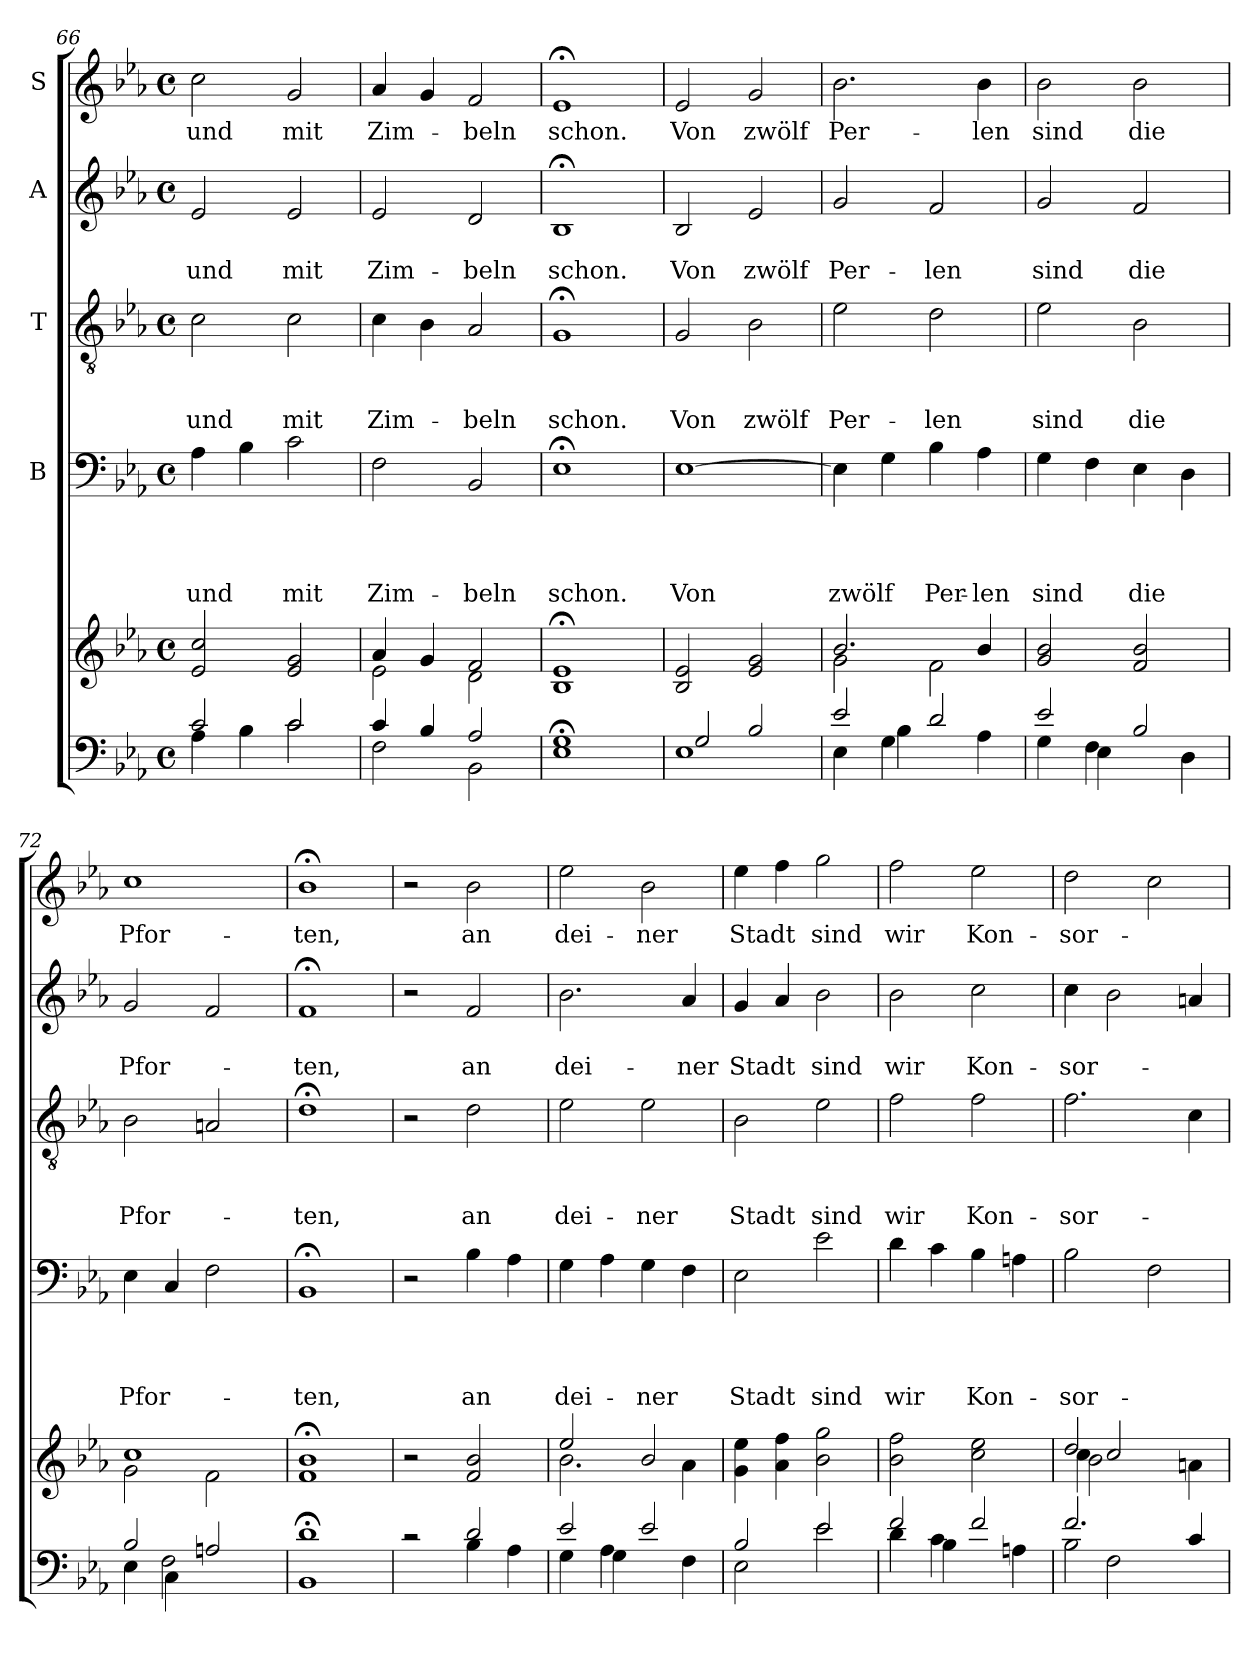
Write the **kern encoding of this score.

**kern	**kern	**kern	**text	**text	**text	**text	**kern	**text	**text	**text	**kern	**text	**text	**kern	**text
*part5	*part5	*part4	*part4	*part4	*part4	*part4	*part3	*part3	*part3	*part3	*part2	*part2	*part2	*part1	*part1
*staff6	*staff5	*staff4	*staff4	*staff4	*staff4	*staff4	*staff3	*staff3	*staff3	*staff3	*staff2	*staff2	*staff2	*staff1	*staff1
*	*	*I"B	*	*	*	*	*I"T	*	*	*	*I"A	*	*	*I"S	*
*clefF4	*clefG2	*clefF4	*	*	*	*	*clefGv2	*	*	*	*clefG2	*	*	*clefG2	*
*k[b-e-a-]	*k[b-e-a-]	*k[b-e-a-]	*	*	*	*	*k[b-e-a-]	*	*	*	*k[b-e-a-]	*	*	*k[b-e-a-]	*
*E-:	*E-:	*E-:	*	*	*	*	*E-:	*	*	*	*E-:	*	*	*E-:	*
*M4/4	*M4/4	*M4/4	*	*	*	*	*M4/4	*	*	*	*M4/4	*	*	*M4/4	*
*met(c)	*met(c)	*met(c)	*	*	*	*	*met(c)	*	*	*	*met(c)	*	*	*met(c)	*
=66	=66	=66	=66	=66	=66	=66	=66	=66	=66	=66	=66	=66	=66	=66	=66
*^	*	*	*	*	*	*	*	*	*	*	*	*	*	*	*
!	!	!	!	!	!	!	!LO:LY:b	!	!	!	!LO:LY:b	!	!	!LO:LY:b	!	!LO:LY:b
2c/	4A-\	2e-/ 2cc/	4A-\	.	.	.	und	2c\	.	.	und	2e-/	.	und	2cc\	und
.	4B-\	.	4B-\	.	.	.	.	.	.	.	.	.	.	.	.	.
!	!	!	!	!	!	!	!LO:LY:b	!	!	!	!LO:LY:b	!	!	!LO:LY:b	!	!LO:LY:b
2c\	2c/	2e-/ 2g/	2c\	.	.	.	mit	2c\	.	.	mit	2e-/	.	mit	2g/	mit
=67	=67	=67	=67	=67	=67	=67	=67	=67	=67	=67	=67	=67	=67	=67	=67	=67
*	*	*^	*	*	*	*	*	*	*	*	*	*	*	*	*	*
!	!	!	!	!	!	!	!	!LO:LY:b	!	!	!	!LO:LY:b	!	!	!LO:LY:b	!	!LO:LY:b
2F\	4c/	2e-\	4a-/	2F\	.	.	.	Zim-	4c\	.	.	Zim-	2e-/	.	Zim-	4a-/	Zim-
.	4B-/	.	4g/	.	.	.	.	.	4B-\	.	.	.	.	.	.	4g/	.
!	!	!	!	!	!	!	!	!LO:LY:b	!	!	!	!LO:LY:b	!	!	!LO:LY:b	!	!LO:LY:b
2BB-\	2A-/	2d\	2f/	2BB-/	.	.	.	-beln	2A-/	.	.	-beln	2d/	.	-beln	2f/	-beln
=68	=68	=68	=68	=68	=68	=68	=68	=68	=68	=68	=68	=68	=68	=68	=68	=68	=68
!	!	!	!	!	!	!	!	!LO:LY:b	!	!	!	!LO:LY:b	!	!	!LO:LY:b	!	!LO:LY:b
*v	*v	*	*	*	*	*	*	*	*	*	*	*	*	*	*	*	*
*	*v	*v	*	*	*	*	*	*	*	*	*	*	*	*	*	*
1E-;< 1G;<	1B-; 1e-;	1E-;<	.	.	.	schon.	1G;	.	.	schon.	1B-;	.	schon.	1e-;	schon.
!!LO:LB:g=z
=69	=69	=69	=69	=69	=69	=69	=69	=69	=69	=69	=69	=69	=69	=69	=69
*^	*	*	*	*	*	*	*	*	*	*	*	*	*	*	*
!	!	!	!	!	!	!	!LO:LY:b	!	!	!	!LO:LY:b	!	!	!LO:LY:b	!	!LO:LY:b
1E-	2G/	2B-/ 2e-/	[>1E-	.	.	.	Von	2G/	.	.	Von	2B-/	.	Von	2e-/	Von
!	!	!	!	!	!	!	!	!	!	!	!LO:LY:b	!	!	!LO:LY:b	!	!LO:LY:b
.	2B-/	2e-/ 2g/	.	.	.	.	.	2B-\	.	.	zwölf	2e-/	.	zwölf	2g/	zwölf
=70	=70	=70	=70	=70	=70	=70	=70	=70	=70	=70	=70	=70	=70	=70	=70	=70
*	*^	*^	*	*	*	*	*	*	*	*	*	*	*	*	*	*
!	!	!	!	!	!	!	!	!	!LO:LY:b	!	!	!	!LO:LY:b	!	!	!LO:LY:b	!	!LO:LY:b
2e-/	4E-\	4ryy	2g\	2.b-/	4E-\]	.	.	.	zwölf	2e-\	.	.	Per-	2g/	.	Per-	2.b-\	Per-
.	4G\	4B-\	.	.	4G\	.	.	.	.	.	.	.	.	.	.	.	.	.
!	!	!	!	!	!	!	!	!	!LO:LY:b	!	!	!	!LO:LY:b	!	!	!LO:LY:b	!	!
2ryy	2d/	4ryy	2f\	.	4B-\	.	.	.	Per-	2d\	.	.	-len	2f/	.	-len	.	.
!	!	!	!	!	!	!	!	!	!LO:LY:b:rj	!	!	!	!	!	!	!	!	!LO:LY:b
.	.	4A-\	.	4b-/	4A-\	.	.	.	-len	.	.	.	.	.	.	.	4b-\	-len
=71	=71	=71	=71	=71	=71	=71	=71	=71	=71	=71	=71	=71	=71	=71	=71	=71	=71	=71
!	!	!	!	!	!	!	!	!	!LO:LY:b	!	!	!	!LO:LY:b	!	!	!LO:LY:b	!	!LO:LY:b
*	*	*	*v	*v	*	*	*	*	*	*	*	*	*	*	*	*	*	*
2e-/	4G\	4ryy	2g/ 2b-/	4G\	.	.	.	sind	2e-\	.	.	sind	2g/	.	sind	2b-\	sind
.	4F\	4E-\	.	4F\	.	.	.	.	.	.	.	.	.	.	.	.	.
!	!	!	!	!	!	!	!	!LO:LY:b	!	!	!	!LO:LY:b	!	!	!LO:LY:b	!	!LO:LY:b
2ryy	2B-/	4ryy	2f/ 2b-/	4E-\	.	.	.	die	2B-\	.	.	die	2f/	.	die	2b-\	die
.	.	4D\	.	4D\	.	.	.	.	.	.	.	.	.	.	.	.	.
=72	=72	=72	=72	=72	=72	=72	=72	=72	=72	=72	=72	=72	=72	=72	=72	=72	=72
*	*	*	*^	*	*	*	*	*	*	*	*	*	*	*	*	*	*
!	!	!	!	!	!	!	!	!	!LO:LY:b	!	!	!	!LO:LY:b	!	!	!LO:LY:b	!	!LO:LY:b
2B-/	4E-\	4ryy	1cc	2g\	4E-\	.	.	.	Pfor-	2B-\	.	.	Pfor-	2g/	.	Pfor-	1cc	Pfor-
.	4C\	2F\	.	.	4C/	.	.	.	.	.	.	.	.	.	.	.	.	.
2ryy	2An/	.	.	2f\	2F\	.	.	.	.	2An/	.	.	.	2f/	.	.	.	.
.	.	4ryy	.	.	.	.	.	.	.	.	.	.	.	.	.	.	.	.
*	*	*	*v	*v	*	*	*	*	*	*	*	*	*	*	*	*	*	*
=73	=73	=73	=73	=73	=73	=73	=73	=73	=73	=73	=73	=73	=73	=73	=73	=73	=73
!	!	!	!	!	!	!	!	!LO:LY:b	!	!	!	!LO:LY:b	!	!	!LO:LY:b	!	!LO:LY:b
*v	*v	*v	*	*	*	*	*	*	*	*	*	*	*	*	*	*	*
1BB-;< 1d;<	1f; 1b-;	1BB-;	.	.	.	-ten,	1d;<	.	.	-ten,	1f;	.	-ten,	1b-;<	-ten,
=74	=74	=74	=74	=74	=74	=74	=74	=74	=74	=74	=74	=74	=74	=74	=74
*^	*	*	*	*	*	*	*	*	*	*	*	*	*	*	*
2rc	2ryy	2r	2r	.	.	.	.	2r	.	.	.	2r	.	.	2r	.
!	!	!	!	!	!	!	!LO:LY:b	!	!	!	!LO:LY:b	!	!	!LO:LY:b	!	!LO:LY:b
4B-\	2d/	2f/ 2b-/	4B-\	.	.	.	an	2d\	.	.	an	2f/	.	an	2b-\	an
4A-\	.	.	4A-\	.	.	.	.	.	.	.	.	.	.	.	.	.
=75	=75	=75	=75	=75	=75	=75	=75	=75	=75	=75	=75	=75	=75	=75	=75	=75
*	*^	*^	*	*	*	*	*	*	*	*	*	*	*	*	*	*
!	!	!	!	!	!	!	!	!	!LO:LY:b	!	!	!	!LO:LY:b	!	!	!LO:LY:b	!	!LO:LY:b
2e-/	4G\	4ryy	2.b-\	2ee-/	4G\	.	.	.	dei-	2e-\	.	.	dei-	2.b-\	.	dei-	2ee-\	dei-
.	4A-\	4G\	.	.	4A-\	.	.	.	.	.	.	.	.	.	.	.	.	.
!	!	!	!	!	!	!	!	!	!LO:LY:b	!	!	!	!LO:LY:b	!	!	!	!	!LO:LY:b
2ryy	2e-/	4ryy	.	2b-/	4G\	.	.	.	-ner	2e-\	.	.	-ner	.	.	.	2b-\	-ner
!	!	!	!	!	!	!	!	!	!	!	!	!	!	!	!	!LO:LY:b	!	!
.	.	4F\	4a-\	.	4F\	.	.	.	.	.	.	.	.	4a-/	.	-ner	.	.
*	*	*	*v	*v	*	*	*	*	*	*	*	*	*	*	*	*	*	*
=76	=76	=76	=76	=76	=76	=76	=76	=76	=76	=76	=76	=76	=76	=76	=76	=76	=76
!	!	!	!	!	!	!	!	!LO:LY:b	!	!	!	!LO:LY:b	!	!	!LO:LY:b	!	!LO:LY:b
*	*v	*v	*	*	*	*	*	*	*	*	*	*	*	*	*	*	*
2B-/	2E-\	4g\ 4ee-\	2E-\	.	.	.	Stadt	2B-\	.	.	Stadt	4g/	.	Stadt	4ee-\	Stadt
.	.	4a-\ 4ff\	.	.	.	.	.	.	.	.	.	4a-/	.	.	4ff\	.
!	!	!	!	!	!	!	!LO:LY:b	!	!	!	!LO:LY:b	!	!	!LO:LY:b	!	!LO:LY:b
2e-/	2e-\	2b-\ 2gg\	2e-\	.	.	.	sind	2e-\	.	.	sind	2b-\	.	sind	2gg\	sind
!!LO:PB:g=z
=77	=77	=77	=77	=77	=77	=77	=77	=77	=77	=77	=77	=77	=77	=77	=77	=77
*	*^	*	*	*	*	*	*	*	*	*	*	*	*	*	*	*
!	!	!	!	!	!	!	!	!LO:LY:b	!	!	!	!LO:LY:b	!	!	!LO:LY:b	!	!LO:LY:b
2f/	4d\	4ryy	2b-\ 2ff\	4d\	.	.	.	wir	2f\	.	.	wir	2b-\	.	wir	2ff\	wir
.	4c\	4B-\	.	4c\	.	.	.	.	.	.	.	.	.	.	.	.	.
!	!	!	!	!	!	!	!	!LO:LY:b	!	!	!	!LO:LY:b	!	!	!LO:LY:b	!	!LO:LY:b
2ryy	2f/	4ryy	2cc\ 2ee-\	4B-\	.	.	.	Kon-	2f\	.	.	Kon-	2cc\	.	Kon-	2ee-\	Kon-
.	.	4An\	.	4An\	.	.	.	.	.	.	.	.	.	.	.	.	.
=78	=78	=78	=78	=78	=78	=78	=78	=78	=78	=78	=78	=78	=78	=78	=78	=78	=78
*	*	*	*^	*	*	*	*	*	*	*	*	*	*	*	*	*	*
*	*	*	*	*^	*	*	*	*	*	*	*	*	*	*	*	*	*	*
!	!	!	!	!	!	!	!	!	!	!LO:LY:b	!	!	!	!LO:LY:b	!	!	!LO:LY:b	!	!LO:LY:b
2B-\	2.f/	4ryy	2dd/	4cc\	2b-\	2B-\	.	.	.	-sor-	2.f\	.	.	-sor-	4cc\	.	-sor-	2dd\	-sor-
.	.	2F\	.	2cc/	.	.	.	.	.	.	.	.	.	.	2b-\	.	.	.	.
2ryy	.	.	2ryy	.	2ryy	2F\	.	.	.	.	.	.	.	.	.	.	.	2cc\	.
.	4ryy	4c/	.	4an\	.	.	.	.	.	.	4c\	.	.	.	4an/	.	.	.	.
*v	*v	*v	*	*	*	*	*	*	*	*	*	*	*	*	*	*	*	*	*
*	*v	*v	*v	*	*	*	*	*	*	*	*	*	*	*	*	*	*
=	=	=	=	=	=	=	=	=	=	=	=	=	=	=	=
*-	*-	*-	*-	*-	*-	*-	*-	*-	*-	*-	*-	*-	*-	*-	*-
